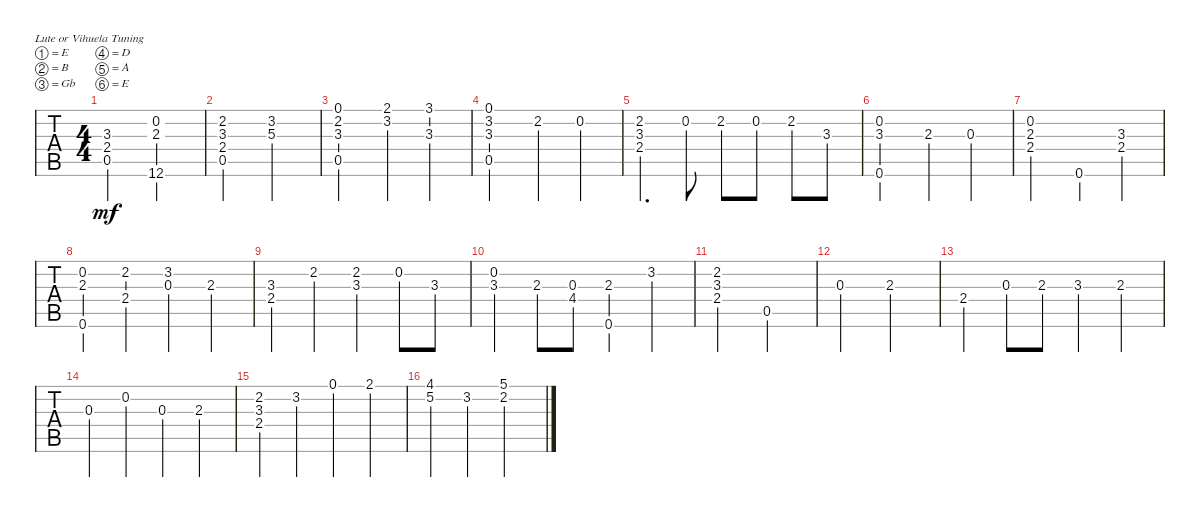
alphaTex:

\bracketExtendMode groupsimilarinstruments
\singleTrackTrackNamePolicy hidden
\multiTrackTrackNamePolicy hidden
\firstSystemTrackNameOrientation horizontal
\otherSystemsTrackNameOrientation horizontal
\track ("" "S-Gt") {instrument acousticguitarsteel}
\staff {tabs}
\tuning (E4 B3 Gb3 D3 A2 E2)
\ts (4 4)
\tempo (180 hide)
\clef g2
\ks c
(0.5 2.4 3.3).2{dy mf instrument acousticguitarsteel} (12.6 0.2 2.3).2 |
(0.5 2.4 3.3 2.2).2 (5.3 3.2).2 |
(0.5 3.3 2.2 0.1).2 (3.2 2.1).4 (3.3 3.1).4 |
(0.5 3.3 3.2 0.1).2 2.2.4 0.2.4 |
(2.4 3.3 2.2).4{d} 0.2.8 2.2.8 0.2.8 2.2.8 3.3.8 |
(0.6 3.3 0.2).2 2.3.4 0.3.4 |
(2.4 2.3 0.2).2 0.6.4 (2.4 3.3).4 |
(0.6 2.3 0.2).4 (2.4 2.2).4 (3.2 0.3).4 2.3.4 |
(2.4 3.3).4 2.2.4 (3.3 2.2).4 0.2.8 3.3.8 |
(3.3 0.2).4 2.3.8 (4.4 0.3).8 (0.6 2.3).4 3.2.4 |
(2.4 3.3 2.2).2 0.5.2 |
0.3.2 2.3.2 |
2.4.4 0.3.8 2.3.8 3.3.4 2.3.4 |
0.3.4 0.2.4 0.3.4 2.3.4 |
(2.2 3.3 2.4).4 3.2.4 0.1.4 2.1.4 |
(5.2 4.1).4 3.2.4 (2.2 5.1).2
